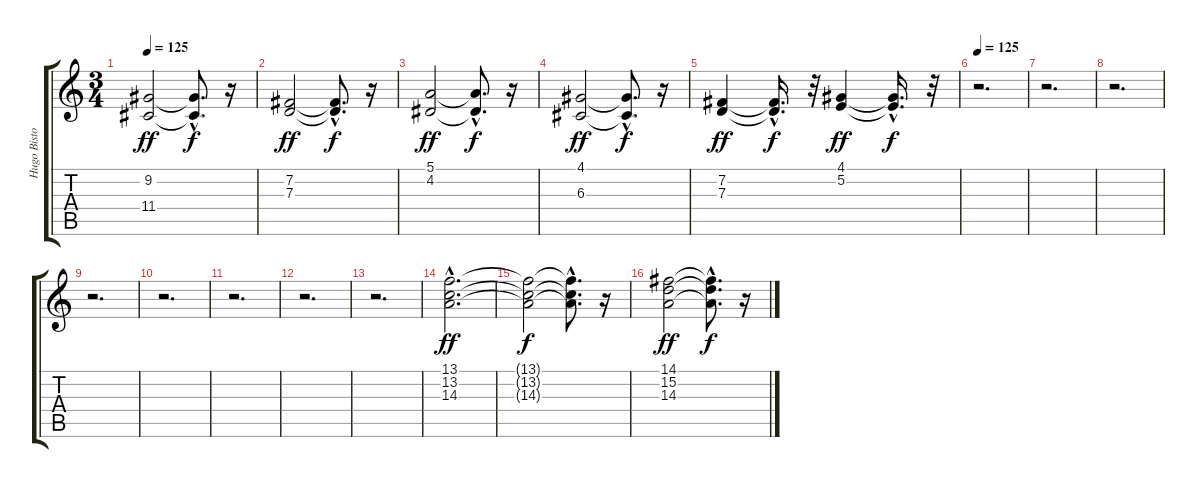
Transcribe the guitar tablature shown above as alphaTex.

\track ("Hugo Bistolfi" "Hugo Bisto") {instrument stringensemble1}
\staff {score tabs}
\tuning (E4 B3 G3 D3 A2 E2) {hide}
\ts (3 4)
\tempo 125
\clef g2
\ks c
(9.2 11.4).2{dy ff} (9.2{hac t} 11.4{hac t}).8{d dy f} r.16 |
(7.2 7.3).2{dy ff} (7.2{hac t} 7.3{hac t}).8{d dy f} r.16 |
(5.1 4.2).2{dy ff} (5.1{hac t} 4.2{hac t}).8{d dy f} r.16 |
(4.1 6.3).2{dy ff} (4.1{hac t} 6.3{hac t}).8{d dy f} r.16 |
(7.2 7.3).4{dy ff} (7.2{hac t} 7.3{hac t}).16{d dy f} r.32 (4.1 5.2).4{dy ff} (4.1{hac t} 5.2{hac t}).16{d dy f} r.32 |
\tempo 125
r.2{d} |
r.2{d} |
r.2{d} |
r.2{d} |
r.2{d} |
r.2{d} |
r.2{d} |
r.2{d} |
(13.1{hac} 13.2{hac} 14.3{hac}).2{d dy ff} |
(13.1{t} 13.2{t} 14.3{t}).2{dy f} (13.1{hac t} 13.2{hac t} 14.3{hac t}).8{d} r.16 |
(14.1 15.2 14.3).2{dy ff} (14.1{hac t} 15.2{hac t} 14.3{hac t}).8{d dy f} r.16
